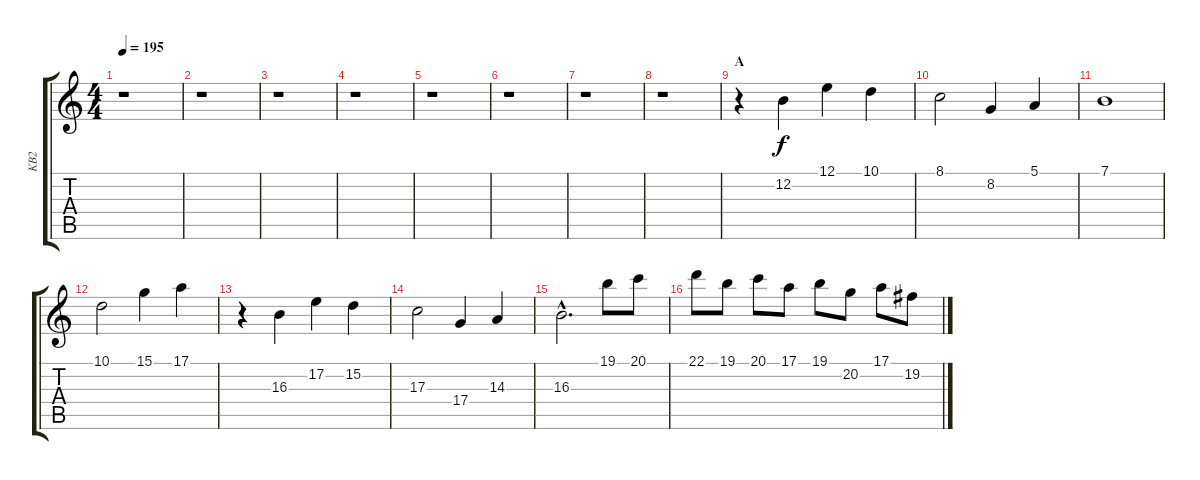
\track ("KB2" "KB2") {instrument stringensemble1}
\staff {score tabs}
\tuning (E4 B3 G3 D3 A2 E2) {hide}
\ts (4 4)
\tempo 195
\clef g2
\ks c
r.1{dy f} |
r.1 |
r.1 |
r.1 |
r.1 |
r.1 |
r.1 |
r.1 |
\section ("" "A")
r.4 12.2.4 12.1.4 10.1.4 |
8.1.2 8.2.4 5.1.4 |
7.1.1 |
10.1.2 15.1.4 17.1.4 |
r.4 16.3.4 17.2.4 15.2.4 |
17.3.2 17.4.4 14.3.4 |
16.3{hac}.2{d} 19.1.8 20.1.8 |
22.1.8 19.1.8 20.1.8 17.1.8 19.1.8 20.2.8 17.1.8 19.2.8
